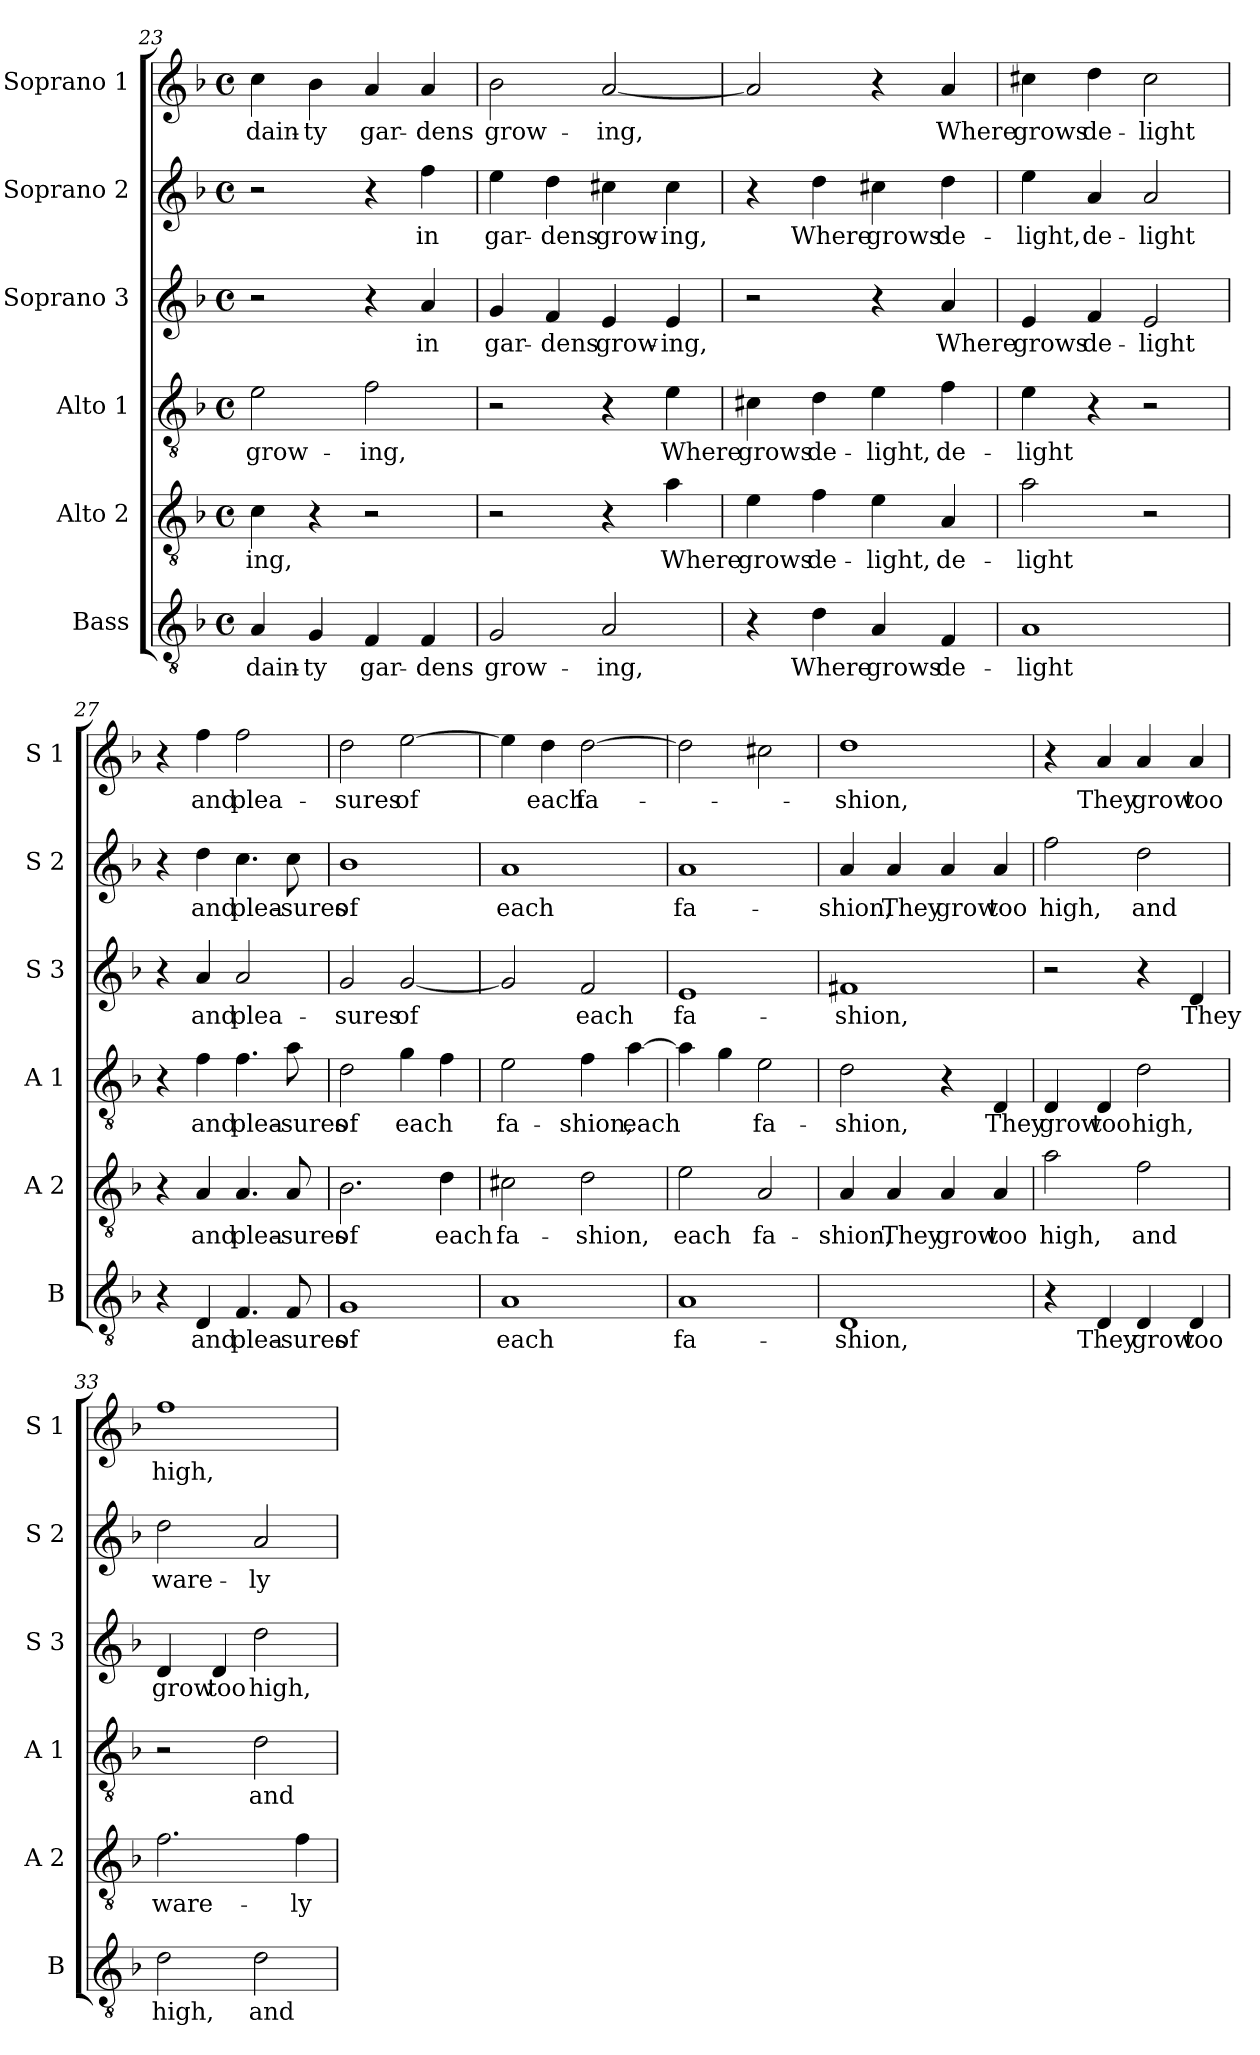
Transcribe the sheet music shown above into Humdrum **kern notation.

**kern	**text	**kern	**text	**kern	**text	**kern	**text	**kern	**text	**kern	**text
*part6	*part6	*part5	*part5	*part4	*part4	*part3	*part3	*part2	*part2	*part1	*part1
*staff6	*staff6	*staff5	*staff5	*staff4	*staff4	*staff3	*staff3	*staff2	*staff2	*staff1	*staff1
*I"Bass	*	*I"Alto 2	*	*I"Alto 1	*	*I"Soprano 3	*	*I"Soprano 2	*	*I"Soprano 1	*
*I'B	*	*I'A 2	*	*I'A 1	*	*I'S 3	*	*I'S 2	*	*I'S 1	*
*clefGv2	*	*clefGv2	*	*clefGv2	*	*clefG2	*	*clefG2	*	*clefG2	*
*k[b-]	*	*k[b-]	*	*k[b-]	*	*k[b-]	*	*k[b-]	*	*k[b-]	*
*F:	*	*F:	*	*F:	*	*F:	*	*F:	*	*F:	*
*M4/4	*	*M4/4	*	*M4/4	*	*M4/4	*	*M4/4	*	*M4/4	*
*met(c)	*	*met(c)	*	*met(c)	*	*met(c)	*	*met(c)	*	*met(c)	*
=23	=23	=23	=23	=23	=23	=23	=23	=23	=23	=23	=23
!	!LO:LY:b	!	!LO:LY:b	!	!LO:LY:b	!	!	!	!	!	!LO:LY:b
4A/	dain-	4c\	-ing,	2e\	grow-	2r	.	2r	.	4cc\	dain-
!	!LO:LY:b	!	!	!	!	!	!	!	!	!	!LO:LY:b
4G/	-ty	4r	.	.	.	.	.	.	.	4b-\	-ty
!	!LO:LY:b	!	!	!	!LO:LY:b	!	!	!	!	!	!LO:LY:b
4F/	gar-	2r	.	2f\	-ing,	4r	.	4r	.	4a/	gar-
!	!LO:LY:b	!	!	!	!	!	!LO:LY:b	!	!LO:LY:b	!	!LO:LY:b
4F/	-dens	.	.	.	.	4a/	in	4ff\	in	4a/	-dens
!!LO:LB:g=z
=24	=24	=24	=24	=24	=24	=24	=24	=24	=24	=24	=24
!	!LO:LY:b	!	!	!	!	!	!LO:LY:b	!	!LO:LY:b	!	!LO:LY:b
2G/	grow-	2r	.	2r	.	4g/	gar-	4ee\	gar-	2b-\	grow-
!	!	!	!	!	!	!	!LO:LY:b	!	!LO:LY:b	!	!
.	.	.	.	.	.	4f/	-dens	4dd\	-dens	.	.
!	!LO:LY:b	!	!	!	!	!	!LO:LY:b	!	!LO:LY:b	!	!LO:LY:b
2A/	-ing,	4r	.	4r	.	4e/	grow-	4cc#X\	grow-	[2a/	-ing,
!	!	!	!LO:LY:b	!	!LO:LY:b	!	!LO:LY:b	!	!LO:LY:b	!	!
.	.	4a\	Where	4e\	Where	4e/	-ing,	4cc#\	-ing,	.	.
=25	=25	=25	=25	=25	=25	=25	=25	=25	=25	=25	=25
!	!	!	!LO:LY:b	!	!LO:LY:b	!	!	!	!	!	!
4r	.	4e\	grows	4c#X\	grows	2r	.	4r	.	2a/]	.
!	!LO:LY:b	!	!LO:LY:b	!	!LO:LY:b	!	!	!	!LO:LY:b	!	!
4d\	Where	4f\	de-	4d\	de-	.	.	4dd\	Where	.	.
!	!LO:LY:b	!	!LO:LY:b	!	!LO:LY:b	!	!	!	!LO:LY:b	!	!
4A/	grows	4e\	-light,	4e\	-light,	4r	.	4cc#X\	grows	4r	.
!	!LO:LY:b	!	!LO:LY:b	!	!LO:LY:b	!	!LO:LY:b	!	!LO:LY:b	!	!LO:LY:b
4F/	de-	4A/	de-	4f\	de-	4a/	Where	4dd\	de-	4a/	Where
=26	=26	=26	=26	=26	=26	=26	=26	=26	=26	=26	=26
!	!LO:LY:b	!	!LO:LY:b	!	!LO:LY:b	!	!LO:LY:b	!	!LO:LY:b	!	!LO:LY:b
1A	-light	2a\	-light	4e\	-light	4e/	grows	4ee\	-light,	4cc#X\	grows
!	!	!	!	!	!	!	!LO:LY:b	!	!LO:LY:b	!	!LO:LY:b
.	.	.	.	4r	.	4f/	de-	4a/	de-	4dd\	de-
!	!	!	!	!	!	!	!LO:LY:b	!	!LO:LY:b	!	!LO:LY:b
.	.	2r	.	2r	.	2e/	-light	2a/	-light	2cc#\	-light
=27	=27	=27	=27	=27	=27	=27	=27	=27	=27	=27	=27
4r	.	4r	.	4r	.	4r	.	4r	.	4r	.
!	!LO:LY:b	!	!LO:LY:b	!	!LO:LY:b	!	!LO:LY:b	!	!LO:LY:b	!	!LO:LY:b
4D/	and	4A/	and	4f\	and	4a/	and	4dd\	and	4ff\	and
!	!LO:LY:b	!	!LO:LY:b	!	!LO:LY:b	!	!LO:LY:b	!	!LO:LY:b	!	!LO:LY:b
4.F/	plea-	4.A/	plea-	4.f\	plea-	2a/	plea-	4.cc\	plea-	2ff\	plea-
!	!LO:LY:b	!	!LO:LY:b	!	!LO:LY:b	!	!	!	!LO:LY:b	!	!
8F/	-sures	8A/	-sures	8a\	-sures	.	.	8cc\	-sures	.	.
=28	=28	=28	=28	=28	=28	=28	=28	=28	=28	=28	=28
!	!LO:LY:b	!	!LO:LY:b	!	!LO:LY:b	!	!LO:LY:b	!	!LO:LY:b	!	!LO:LY:b
1G	of	2.B-\	of	2d\	of	2g/	-sures	1b-	of	2dd\	-sures
!	!	!	!	!	!LO:LY:b	!	!LO:LY:b	!	!	!	!LO:LY:b
.	.	.	.	4g\	each	[2g/	of	.	.	[2ee\	of
!	!	!	!LO:LY:b	!	!	!	!	!	!	!	!
.	.	4d\	each	4f\	.	.	.	.	.	.	.
=29	=29	=29	=29	=29	=29	=29	=29	=29	=29	=29	=29
!	!LO:LY:b	!	!LO:LY:b	!	!LO:LY:b	!	!	!	!LO:LY:b	!	!
1A	each	2c#X\	fa-	2e\	fa-	2g/]	.	1a	each	4ee\]	.
!	!	!	!	!	!	!	!	!	!	!	!LO:LY:b
.	.	.	.	.	.	.	.	.	.	4dd\	each
!	!	!	!LO:LY:b	!	!LO:LY:b	!	!LO:LY:b	!	!	!	!LO:LY:b
.	.	2d\	-shion,	4f\	-shion,	2f/	each	.	.	[2dd\	fa-
!	!	!	!	!	!LO:LY:b	!	!	!	!	!	!
.	.	.	.	[4a\	each	.	.	.	.	.	.
!!LO:PB:g=z
=30	=30	=30	=30	=30	=30	=30	=30	=30	=30	=30	=30
!	!LO:LY:b	!	!LO:LY:b	!	!	!	!LO:LY:b	!	!LO:LY:b	!	!
1A	fa-	2e\	each	4a\]	.	1e	fa-	1a	fa-	2dd\]	.
.	.	.	.	4g\	.	.	.	.	.	.	.
!	!	!	!LO:LY:b	!	!LO:LY:b	!	!	!	!	!	!
.	.	2A/	fa-	2e\	fa-	.	.	.	.	2cc#X\	.
=31	=31	=31	=31	=31	=31	=31	=31	=31	=31	=31	=31
!	!LO:LY:b	!	!LO:LY:b	!	!LO:LY:b	!	!LO:LY:b	!	!LO:LY:b	!	!LO:LY:b
1D	-shion,	4A/	-shion,	2d\	-shion,	1f#X	-shion,	4a/	-shion,	1dd	-shion,
!	!	!	!LO:LY:b	!	!	!	!	!	!LO:LY:b	!	!
.	.	4A/	They	.	.	.	.	4a/	They	.	.
!	!	!	!LO:LY:b	!	!	!	!	!	!LO:LY:b	!	!
.	.	4A/	grow	4r	.	.	.	4a/	grow	.	.
!	!	!	!LO:LY:b	!	!LO:LY:b	!	!	!	!LO:LY:b	!	!
.	.	4A/	too	4D/	They	.	.	4a/	too	.	.
=32	=32	=32	=32	=32	=32	=32	=32	=32	=32	=32	=32
!	!	!	!LO:LY:b	!	!LO:LY:b	!	!	!	!LO:LY:b	!	!
4r	.	2a\	high,	4D/	grow	2r	.	2ff\	high,	4r	.
!	!LO:LY:b	!	!	!	!LO:LY:b	!	!	!	!	!	!LO:LY:b
4D/	They	.	.	4D/	too	.	.	.	.	4a/	They
!	!LO:LY:b	!	!LO:LY:b	!	!LO:LY:b	!	!	!	!LO:LY:b	!	!LO:LY:b
4D/	grow	2f\	and	2d\	high,	4r	.	2dd\	and	4a/	grow
!	!LO:LY:b	!	!	!	!	!	!LO:LY:b	!	!	!	!LO:LY:b
4D/	too	.	.	.	.	4d/	They	.	.	4a/	too
=33	=33	=33	=33	=33	=33	=33	=33	=33	=33	=33	=33
!	!LO:LY:b	!	!LO:LY:b	!	!	!	!LO:LY:b	!	!LO:LY:b	!	!LO:LY:b
2d\	high,	2.f\	ware-	2r	.	4d/	grow	2dd\	ware-	1ff	high,
!	!	!	!	!	!	!	!LO:LY:b	!	!	!	!
.	.	.	.	.	.	4d/	too	.	.	.	.
!	!LO:LY:b	!	!	!	!LO:LY:b	!	!LO:LY:b	!	!LO:LY:b	!	!
2d\	and	.	.	2d\	and	2dd\	high,	2a/	-ly	.	.
!	!	!	!LO:LY:b	!	!	!	!	!	!	!	!
.	.	4f\	-ly	.	.	.	.	.	.	.	.
=	=	=	=	=	=	=	=	=	=	=	=
*-	*-	*-	*-	*-	*-	*-	*-	*-	*-	*-	*-
